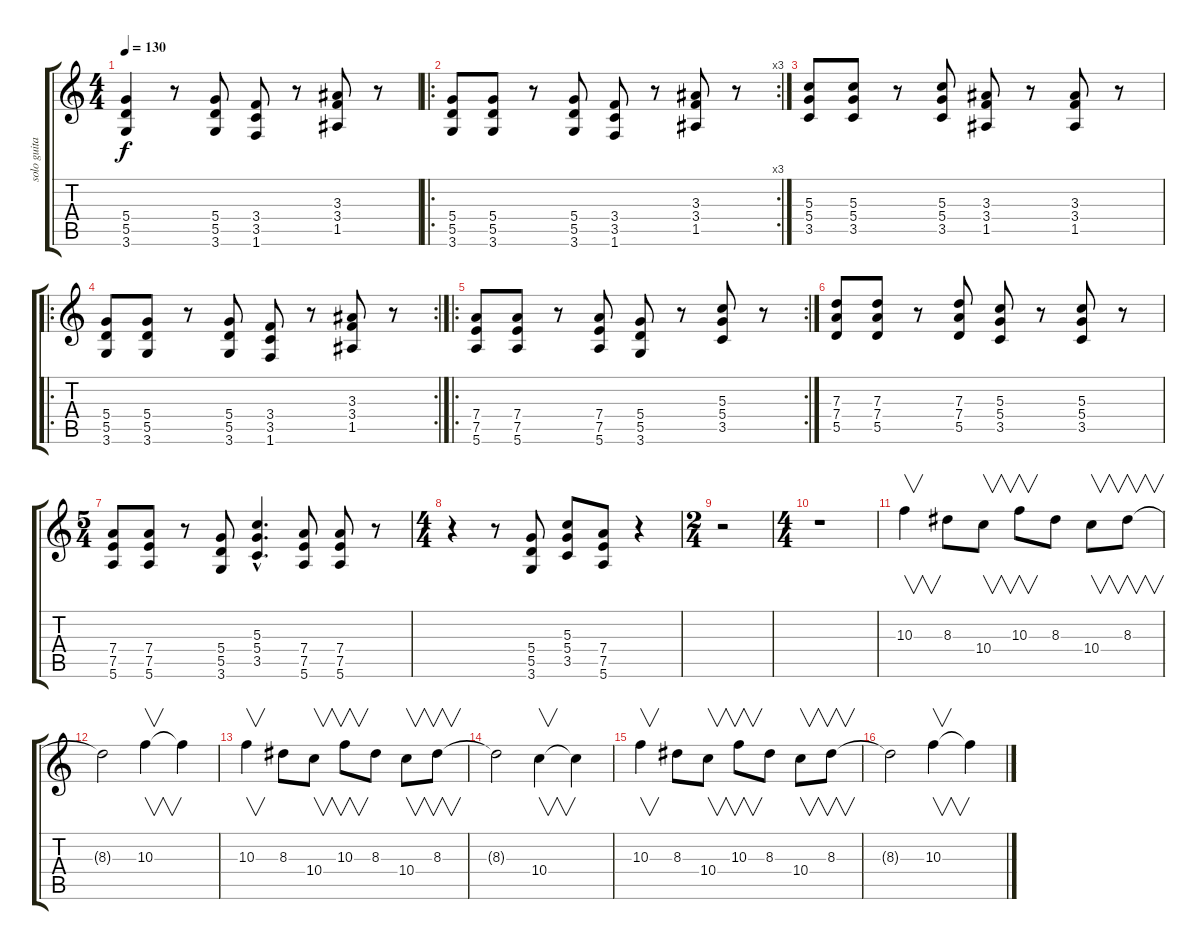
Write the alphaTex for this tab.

\track ("solo guitar" "solo guita") {instrument overdrivenguitar}
\staff {score tabs}
\tuning (E4 B3 G3 D3 A2 E2) {hide}
\ts (4 4)
\tempo 130
\clef g2
\ks c
(5.4 5.5 3.6).4{dy f instrument overdrivenguitar} r.8 (5.4 5.5 3.6).8 (3.4 3.5 1.6).8 r.8 (3.3 3.4 1.5).8 r.8 |
\ro
\rc 3
(5.4 5.5 3.6).8 (5.4 5.5 3.6).8 r.8 (5.4 5.5 3.6).8 (3.4 3.5 1.6).8 r.8 (3.3 3.4 1.5).8 r.8 |
(5.3 5.4 3.5).8 (5.3 5.4 3.5).8 r.8 (5.3 5.4 3.5).8 (3.3 3.4 1.5).8 r.8 (3.3 3.4 1.5).8 r.8 |
\ro
\rc 2
(5.4 5.5 3.6).8 (5.4 5.5 3.6).8 r.8 (5.4 5.5 3.6).8 (3.4 3.5 1.6).8 r.8 (3.3 3.4 1.5).8 r.8 |
\ro
\rc 2
(7.4 7.5 5.6).8 (7.4 7.5 5.6).8 r.8 (7.4 7.5 5.6).8 (5.4 5.5 3.6).8 r.8 (5.3 5.4 3.5).8 r.8 |
(7.3 7.4 5.5).8 (7.3 7.4 5.5).8 r.8 (7.3 7.4 5.5).8 (5.3 5.4 3.5).8 r.8 (5.3 5.4 3.5).8 r.8 |
\ts (5 4)
(7.4 7.5 5.6).8 (7.4 7.5 5.6).8 r.8 (5.4 5.5 3.6).8 (5.3{hac} 5.4{hac} 3.5{hac}).4{d} (7.4 7.5 5.6).8 (7.4 7.5 5.6).8 r.8 |
\ts (4 4)
r.4 r.8 (5.4 5.5 3.6).8 (5.3 5.4 3.5).8 (7.4 7.5 5.6).8 r.4 |
\ts (2 4)
r.2 |
\ts (4 4)
r.1 |
10.3.4{v} 8.3.8 10.4.8{v} 10.3.8{v} 8.3.8 10.4.8{v} 8.3.8{v} |
8.3{t}.2 10.3.4{v} 10.3{t}.4 |
10.3.4{v} 8.3.8 10.4.8{v} 10.3.8{v} 8.3.8 10.4.8{v} 8.3.8{v} |
8.3{t}.2 10.4.4{v} 10.4{t}.4 |
10.3.4{v} 8.3.8 10.4.8{v} 10.3.8{v} 8.3.8 10.4.8{v} 8.3.8{v} |
8.3{t}.2 10.3.4{v} 10.3{t}.4
